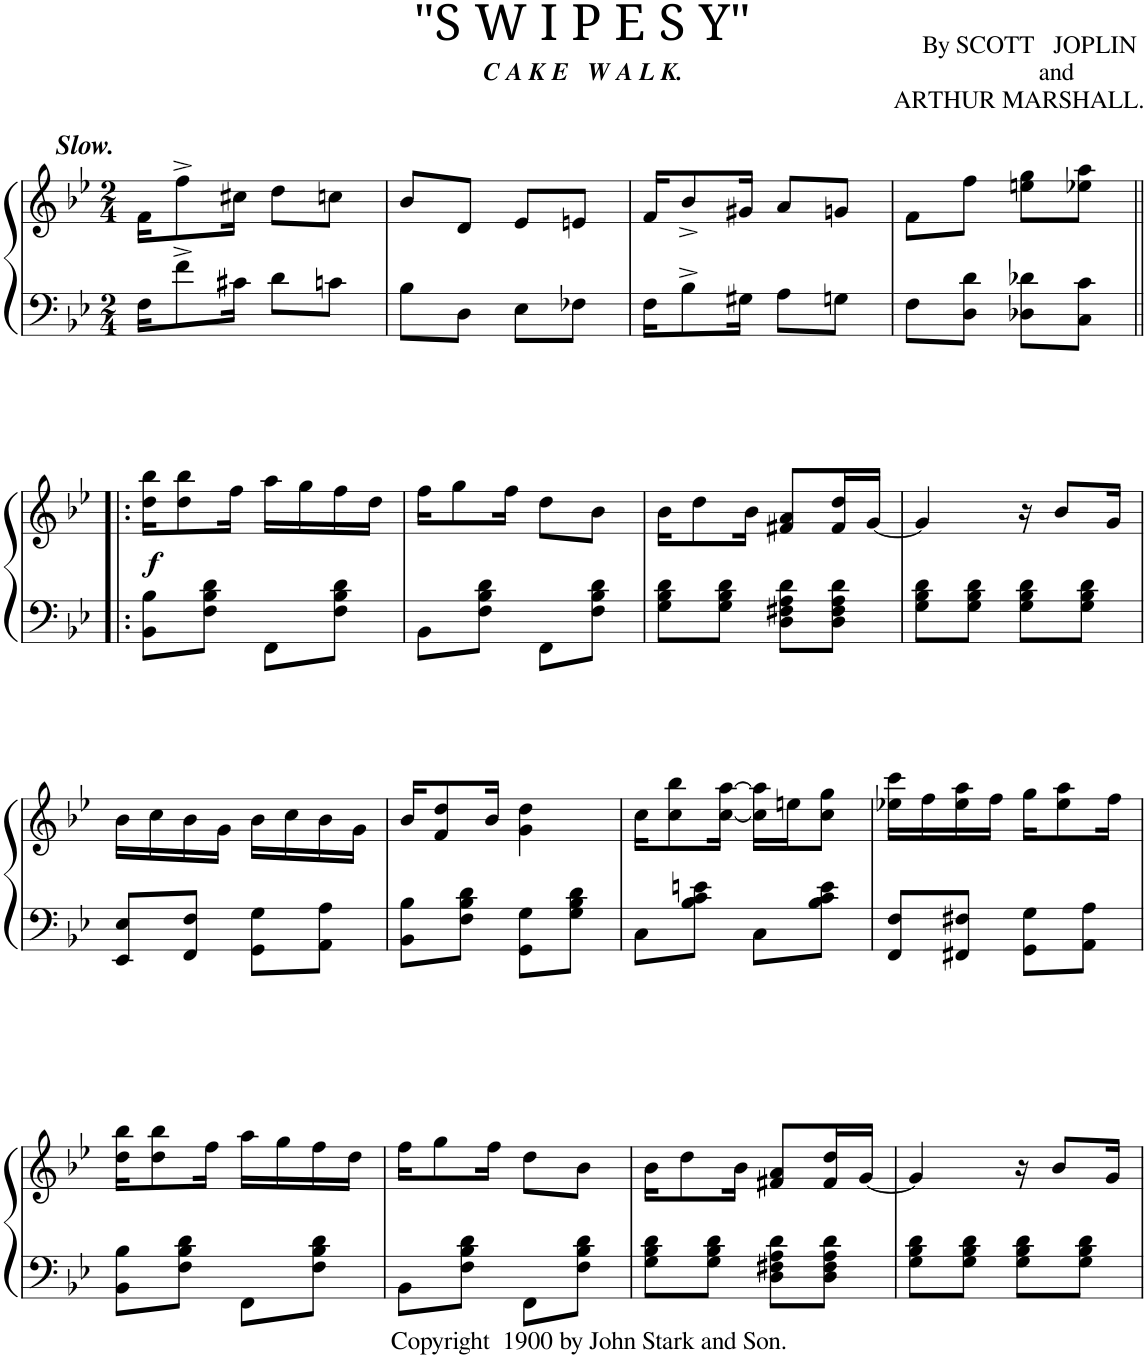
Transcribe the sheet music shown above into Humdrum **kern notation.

**kern	**kern	**dynam
*part1	*part1	*part1
*staff2	*staff1	*staff1/2
*I"Piano	*	*
*I'Pno.	*	*
*clefF4	*clefG2	*
*k[b-e-]	*k[b-e-]	*
*M2/4	*M2/4	*
=1	=1	=1
!	!LO:TX:a:Bi:t=Slow.	!
16F\KL	16f\KL	.
8f^\	8ff^\	.
16c#X\Jk	16cc#X\Jk	.
8d\L	8dd\L	.
8cn\J	8ccn\J	.
=2	=2	=2
8B-\L	8b-/L	.
8D\J	8d/J	.
8E-\L	8e-/L	.
8F-X\J	8en/J	.
=3	=3	=3
16F\KL	16f/KL	.
8B-^\	8b-^/	.
16G#X\Jk	16g#X/Jk	.
8A\L	8a/L	.
8Gn\J	8gn/J	.
=4	=4	=4
8F\L	8f\L	.
8D\ 8d\J	8ff\J	.
8D-X\ 8d-X\L	8een\ 8gg\L	.
8C\ 8c\J	8ee-X\ 8aa\J	.
!!LO:LB:g=z
=5!|:	=5!|:	=5!|:
!	!	!LO:DY:b
8BB-\ 8B-\L	16dd\ 16bb-\KL	f
.	8dd\ 8bb-\	.
8F\ 8B-\ 8d\J	.	.
.	16ff\Jk	.
8FF\L	16aa\LL	.
.	16gg\	.
8F\ 8B-\ 8d\J	16ff\	.
.	16dd\JJ	.
=6	=6	=6
8BB-\L	16ff\KL	.
.	8gg\	.
8F\ 8B-\ 8d\J	.	.
.	16ff\Jk	.
8FF\L	8dd\L	.
8F\ 8B-\ 8d\J	8b-\J	.
=7	=7	=7
8G\ 8B-\ 8d\L	16b-\KL	.
.	8dd\	.
8G\ 8B-\ 8d\J	.	.
.	16b-\Jk	.
8D\ 8F#X\ 8A\ 8d\L	8f#X/ 8a/L	.
8D\ 8F#\ 8A\ 8d\J	16f#/ 16dd/L	.
.	[16g/JJ	.
=8	=8	=8
8G\ 8B-\ 8d\L	4g/]	.
8G\ 8B-\ 8d\J	.	.
8G\ 8B-\ 8d\L	16r	.
.	8b-/L	.
8G\ 8B-\ 8d\J	.	.
.	16g/Jk	.
!!LO:LB:g=z
=9	=9	=9
8EE-/ 8E-/L	16b-\LL	.
.	16cc\	.
8FF/ 8F/J	16b-\	.
.	16g\JJ	.
8GG\ 8G\L	16b-\LL	.
.	16cc\	.
8AA\ 8A\J	16b-\	.
.	16g\JJ	.
=10	=10	=10
8BB-\ 8B-\L	16b-/KL	.
.	8f/ 8dd/	.
8F\ 8B-\ 8d\J	.	.
.	16b-/Jk	.
8GG\ 8G\L	4g\ 4dd\	.
8G\ 8B-\ 8d\J	.	.
=11	=11	=11
8C\L	16cc\KL	.
.	8cc\ 8bb-\	.
8B-\ 8c\ 8en\J	.	.
.	[16cc\ [16aa\Jk	.
8C\L	16cc\] 16aa\]LL	.
.	16een\J	.
8B-\ 8c\ 8e\J	8cc\ 8gg\J	.
=12	=12	=12
8FF/ 8F/L	16ee-X\ 16ccc\LL	.
.	16ff\	.
8FF#X/ 8F#X/J	16ee-\ 16aa\	.
.	16ff\JJ	.
8GG\ 8G\L	16gg\KL	.
.	8ee-\ 8aa\	.
8AA\ 8A\J	.	.
.	16ff\Jk	.
!!LO:LB:g=z
=13	=13	=13
8BB-\ 8B-\L	16dd\ 16bb-\KL	.
.	8dd\ 8bb-\	.
8F\ 8B-\ 8d\J	.	.
.	16ff\Jk	.
8FF\L	16aa\LL	.
.	16gg\	.
8F\ 8B-\ 8d\J	16ff\	.
.	16dd\JJ	.
=14	=14	=14
!LO:TX:b:t=Copyright  1900 by John Stark and Son.	!	!
8BB-\L	16ff\KL	.
.	8gg\	.
8F\ 8B-\ 8d\J	.	.
.	16ff\Jk	.
8FF\L	8dd\L	.
8F\ 8B-\ 8d\J	8b-\J	.
=15	=15	=15
8G\ 8B-\ 8d\L	16b-\KL	.
.	8dd\	.
8G\ 8B-\ 8d\J	.	.
.	16b-\Jk	.
8D\ 8F#X\ 8A\ 8d\L	8f#X/ 8a/L	.
8D\ 8F#\ 8A\ 8d\J	16f#/ 16dd/L	.
.	[16g/JJ	.
=16	=16	=16
8G\ 8B-\ 8d\L	4g/]	.
8G\ 8B-\ 8d\J	.	.
8G\ 8B-\ 8d\L	16r	.
.	8b-/L	.
8G\ 8B-\ 8d\J	.	.
.	16g/Jk	.
=	=	=
*-	*-	*-
